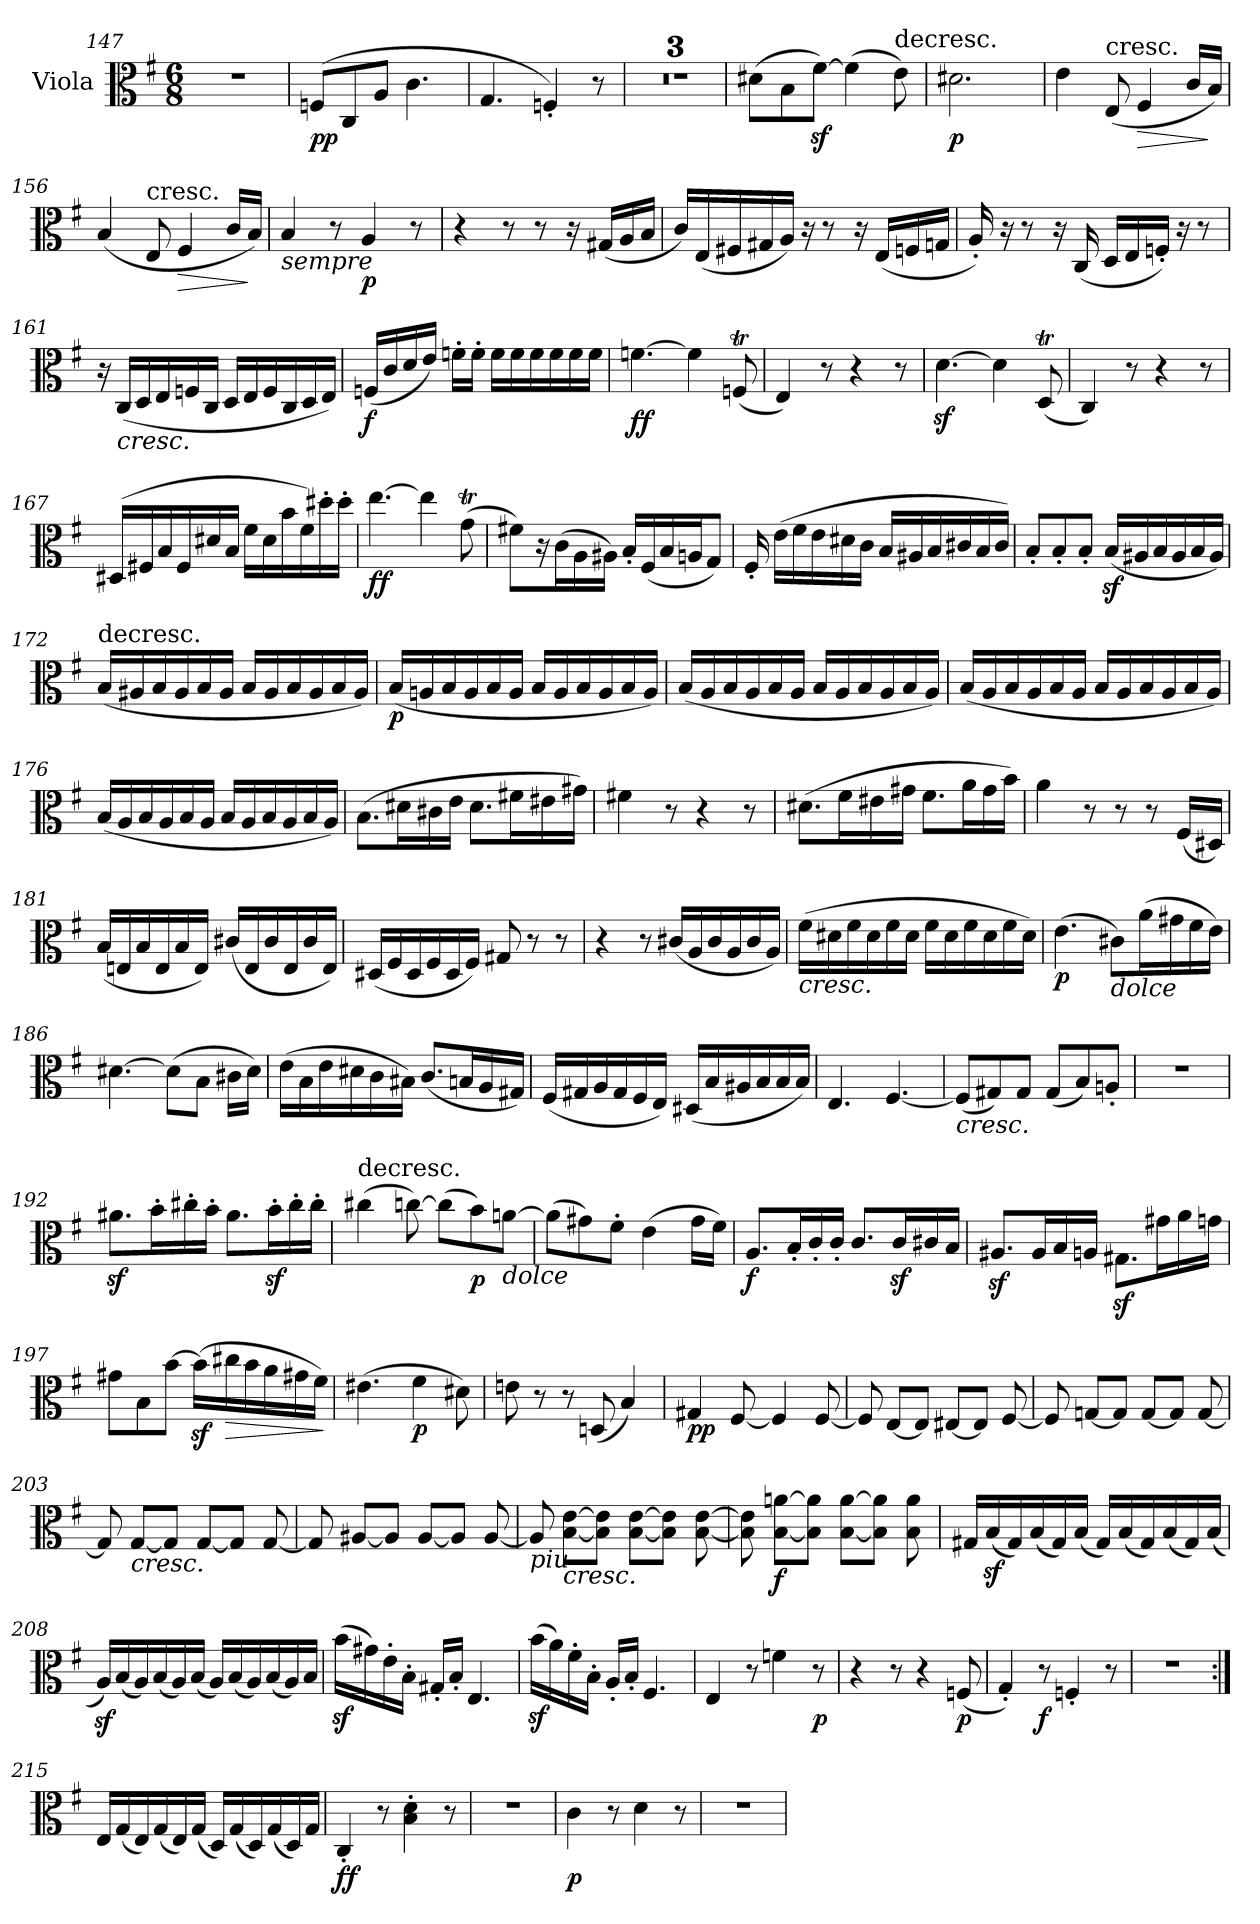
**kern	**dynam
*part1	*part1
*staff1	*staff1
*I"Viola	*
*I'Vla	*
*clefC3	*
*k[f#]	*
*e:	*
*M6/8	*
=147	=147
2.r	.
=148	=148
(<8FnL	pp
8C	.
8AJ	.
4.c	.
=149	=149
4.G	.
4Fn')	.
8r	.
=150	=150
2.r	.
=151	=151
2.r	.
=152	=152
2.r	.
=153	=153
(8d#XL	.
8B	.
[8f#zJ)	.
(4f#]	.
!LO:TX:t=decresc.	!
8e)	.
=154	=154
2.d#X	p
=155	=155
4e	.
!LO:TX:t=cresc.	!
(8E	.
!	!LO:HP:b
4F#	>
16cLL	.
16BJJ)	]
=156	=156
(4B	.
!LO:TX:t=cresc.	!
8E	.
!	!LO:HP:b
4F#	>
16cLL	.
16BJJ)	]
=157	=157
!LO:TX:b:i:t=sempre	!
4B	.
8r	.
4A	p
8r	.
=158	=158
4r	.
8r	.
8r	.
16r	.
(16G#XLL	.
16A	.
16BJJ	.
=159	=159
16cLL)	.
(16E	.
16F#X	.
16G#X	.
16AJJ)	.
16r	.
8r	.
16r	.
(16ELL	.
16Fn	.
16GnJJ	.
=160	=160
16A')	.
16r	.
8r	.
16r	.
(16C	.
16DLL	.
16E	.
16Fn'JJ)	.
16r	.
8r	.
=161	=161
16r	.
!LO:TX:b:i:t=cresc.	!
(16CLL	.
16D	.
16E	.
16Fn	.
16CJJ	.
16DLL	.
16E	.
16F	.
16C	.
16D	.
16EJJ)	.
=162	=162
(16FnLL	f
16c	.
16d	.
16eJJ)	.
16fn'LL	.
16f'JJ	.
16fLL	.
16f	.
16f	.
16f	.
16f	.
16fJJ	.
=163	=163
[4.fn	ff
4f]	.
(8FnT	.
=164	=164
4E)	.
8r	.
4r	.
8r	.
=165	=165
[4.dz	.
4d]	.
(8DT	.
=166	=166
4C)	.
8r	.
4r	.
8r	.
=167	=167
(16D#XLL	.
16F#X	.
16B	.
16F#	.
16d#X	.
16BJJ	.
16f#LL	.
16d#	.
16b	.
16f#)	.
16dd#X'	.
16dd#'JJ	.
=168	=168
[4.ee	ff
4ee]	.
(8gT	.
=169	=169
8f#XL)	.
16r	.
(16cL	.
16A	.
16A#XJJ)	.
16B'LL	.
(16F#	.
16B	.
16AnJ	.
8GJ)	.
=170	=170
16F#'	.
(16eLL	.
16f#	.
16e	.
16d#X	.
16cJJ	.
16BLL	.
16A#X	.
16B	.
16c#X	.
16B	.
16c#JJ)	.
=171	=171
8B'L	.
8B'	.
8B'J	.
(16BzLL	.
16A#X	.
16B	.
16A#	.
16B	.
16A#JJ)	.
=172	=172
!LO:TX:t=decresc.	!
(16BLL	.
16A#X	.
16B	.
16A#	.
16B	.
16A#JJ	.
16BLL	.
16A#	.
16B	.
16A#	.
16B	.
16A#JJ)	.
=173	=173
(16BLL	p
16An	.
16B	.
16A	.
16B	.
16AJJ	.
16BLL	.
16A	.
16B	.
16A	.
16B	.
16AJJ)	.
=174	=174
(16BLL	.
16A	.
16B	.
16A	.
16B	.
16AJJ	.
16BLL	.
16A	.
16B	.
16A	.
16B	.
16AJJ)	.
=175	=175
(16BLL	.
16A	.
16B	.
16A	.
16B	.
16AJJ	.
16BLL	.
16A	.
16B	.
16A	.
16B	.
16AJJ)	.
=176	=176
(16BLL	.
16A	.
16B	.
16A	.
16B	.
16AJJ	.
16BLL	.
16A	.
16B	.
16A	.
16B	.
16AJJ)	.
=177	=177
(8.BL	.
16d#XL	.
16c#X	.
16eJJ	.
8.d#L	.
16f#XL	.
16e#X	.
16g#XJJ)	.
=178	=178
4f#X	.
8r	.
4r	.
8r	.
=179	=179
(8.d#XL	.
16f#L	.
16e#X	.
16g#XJJ	.
8.f#L	.
16aL	.
16g#	.
16bJJ)	.
=180	=180
4a	.
8r	.
8r	.
8r	.
(16F#LL	.
16D#XJJ)	.
=181	=181
(16BLL	.
16En	.
16B	.
16E	.
16B	.
16EJJ)	.
(16c#XLL	.
16E	.
16c#	.
16E	.
16c#	.
16EJJ)	.
=182	=182
(16D#XLL	.
16F#	.
16D#	.
16F#	.
16D#	.
16F#JJ)	.
8G#X	.
8r	.
8r	.
=183	=183
4r	.
8r	.
(16c#XLL	.
16A	.
16c#	.
16A	.
16c#	.
16AJJ)	.
=184	=184
!LO:TX:b:i:t=cresc.	!
(16f#LL	.
16d#X	.
16f#	.
16d#	.
16f#	.
16d#JJ	.
16f#LL	.
16d#	.
16f#	.
16d#	.
16f#	.
16d#JJ)	.
=185	=185
(4.e	p
!LO:TX:b:i:t=dolce	!
8c#XL)	.
(16aL	.
16g#X	.
16f#	.
16eJJ)	.
=186	=186
[4.d#X	.
(8d#L]	.
8BJ	.
16c#XLL	.
16d#JJ)	.
=187	=187
(16eLL	.
16B	.
16e	.
16d#X	.
16c	.
16B#XJJ)	.
(8.cL	.
16BnL	.
16A	.
16G#XJJ)	.
=188	=188
(16F#LL	.
16G#X	.
16A	.
16G#	.
16F#	.
16EJJ)	.
(16D#XLL	.
16B	.
16A#X	.
16B	.
16B	.
16BJJ)	.
=189	=189
4.E	.
[4.F#	.
=190	=190
!LO:TX:b:i:t=cresc.	!
(8F#L]	.
8G#X)	.
8G#J	.
(8G#L	.
8B)	.
8An'J	.
=191	=191
2.r	.
=192	=192
8.a#XzL	.
16b'L	.
16cc#X'	.
16b'JJ	.
8.a#L	.
16bz'L	.
16cc#'	.
16cc#'JJ	.
=193	=193
!LO:TX:t=decresc.	!
(4cc#X	.
[8ccn)	.
(8ccL]	.
8b)	p
!LO:TX:b:i:t=dolce	!
[8anJ	.
=194	=194
(8aL]	.
8g#X)	.
8f#'J	.
(4e	.
16g#LL	.
16f#JJ)	.
=195	=195
8.AL	f
16B'L	.
16c'	.
16c'JJ	.
8.cL	.
16czL	.
16c#X	.
16BJJ	.
=196	=196
8.A#XzL	.
16A#L	.
16B	.
16AnJJ	.
8.G#XzL	.
16g#XL	.
16a	.
16gnJJ	.
=197	=197
8g#XL	.
8B	.
[8bJ	.
(16bzLL]	.
!	!LO:HP:b
16cc#X	>
16b	.
16a	.
16g#X	.
16f#JJ)	.
.	]
=198	=198
(4.e#X	.
4f#	p
8d#X)	.
=199	=199
8en	.
8r	.
8r	.
(8Dn	.
4B)	.
=200	=200
4G#X	pp
[8F#	.
4F#]	.
[8F#	.
=201	=201
8F#]	.
[8EL	.
8EJ]	.
[8E#XL	.
8E#J]	.
[8F#	.
=202	=202
8F#]	.
[8GnL	.
8GJ]	.
[8GL	.
8GJ]	.
[8G	.
=203	=203
8G]	.
!LO:TX:b:i:t=cresc.	!
[8GL	.
8GJ]	.
[8GL	.
8GJ]	.
[8G	.
=204	=204
8G]	.
[8A#XL	.
8A#J]	.
[8A#L	.
8A#J]	.
[8A#	.
=205	=205
!LO:TX:b:i:t=piu	!
8A#]	.
!LO:TX:b:i:t=cresc.	!
[8B [8eL	.
8B] 8e]J	.
[8B [8eL	.
8B] 8e]J	.
[8B [8e	.
=206	=206
8B] 8e]	.
[8B [8anL	f
8B] 8a]J	.
[8B [8aL	.
8B] 8a]J	.
8B 8a	.
=207	=207
16G#XLL	.
(16Bz	.
16G#)	.
(16B	.
16G#)	.
(16BJJ	.
16G#LL)	.
(16B	.
16G#)	.
(16B	.
16G#)	.
(16BJJ	.
=208	=208
16AzLL)	.
(16B	.
16A)	.
(16B	.
16A)	.
(16BJJ	.
16ALL)	.
(16B	.
16A)	.
(16B	.
16A)	.
16BJJ	.
=209	=209
(16bzLL	.
16g#X)	.
16e'	.
16B'JJ	.
16G#X'LL	.
16B'JJ	.
4.E	.
=210	=210
(16bzLL	.
16a)	.
16f#'	.
16B'JJ	.
16A'LL	.
16B'JJ	.
4.F#	.
=211	=211
4E	.
8r	.
4fn	.
8r	p
=212	=212
4r	.
8r	.
4r	.
(8Fn	p
=213	=213
4G')	.
8r	f
4Fn'	.
8r	.
=214	=214
2.r	.
=215:|!	=215:|!
16ELL	.
(16G	.
16E)	.
(16G	.
16E)	.
(16GJJ	.
16DLL)	.
(16G	.
16D)	.
(16G	.
16D)	.
16GJJ	.
=216	=216
4C'	ff
8r	.
4B' 4d'	.
8r	.
=217	=217
2.r	.
=218	=218
4c	p
8r	.
4d	.
8r	.
=219	=219
2.r	.
=	=
*-	*-
